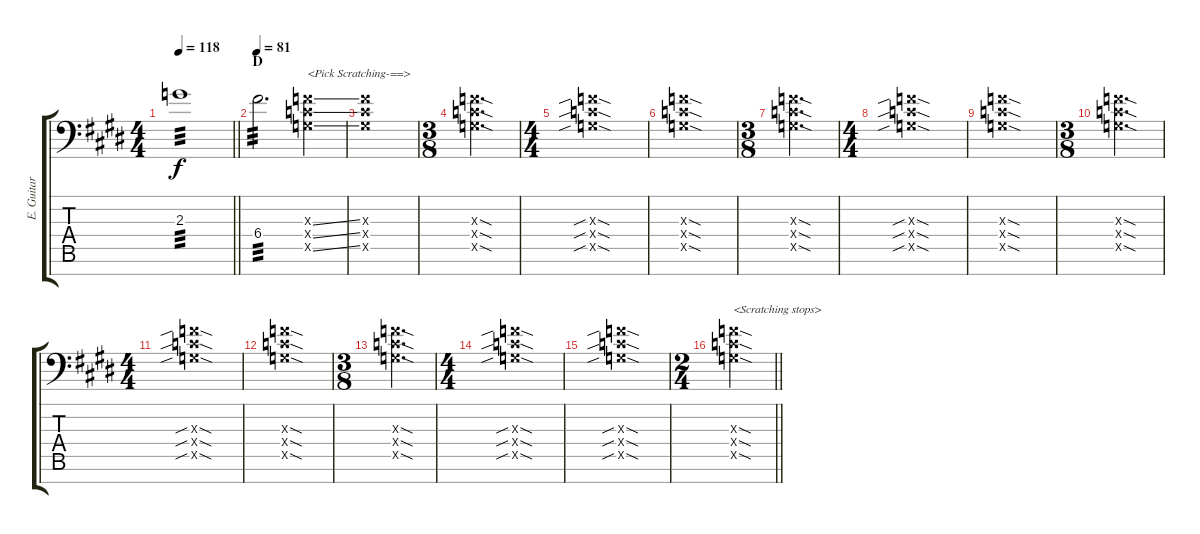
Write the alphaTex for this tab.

\track ("E. Guitar I" "E. Guitar ") {instrument overdrivenguitar}
\staff {score tabs}
\tuning (D4 A3 F3 C3 G2 D2 A1) {hide}
\ts (4 4)
\tempo 118
\clef f4
\barLineRight lightlight
\ks e
2.3.1{tp 3 dy f} |
\section ("" "D")
\tempo 81
6.4.2{d tp 3} (0.3{ss x} 0.4{ss x} 0.5{ss x}).4{txt "<Pick Scratching-==>"} |
(1.3{x} 1.4{x} 1.5{x}).1 |
\ts (3 8)
(0.3{sod x} 0.4{sod x} 0.5{sod x}).4{d} |
\ts (4 4)
(0.3{sib sod x} 0.4{sib sod x} 0.5{sib sod x}).1 |
(0.3{sod x} 0.4{sod x} 0.5{sod x}).1 |
\ts (3 8)
(0.3{sod x} 0.4{sod x} 0.5{sod x}).4{d} |
\ts (4 4)
(0.3{sib sod x} 0.4{sib sod x} 0.5{sib sod x}).1 |
(0.3{sod x} 0.4{sod x} 0.5{sod x}).1 |
\ts (3 8)
(0.3{sod x} 0.4{sod x} 0.5{sod x}).4{d} |
\ts (4 4)
(0.3{sib sod x} 0.4{sib sod x} 0.5{sib sod x}).1 |
(0.3{sod x} 0.4{sod x} 0.5{sod x}).1 |
\ts (3 8)
(0.3{sod x} 0.4{sod x} 0.5{sod x}).4{d} |
\ts (4 4)
(0.3{sib sod x} 0.4{sib sod x} 0.5{sib sod x}).1 |
(0.3{sib sod x} 0.4{sib sod x} 0.5{sib sod x}).1 |
\ts (2 4)
\barLineRight lightlight
(0.3{sod x} 0.4{sod x} 0.5{sod x}).2{txt "<Scratching stops>"}
